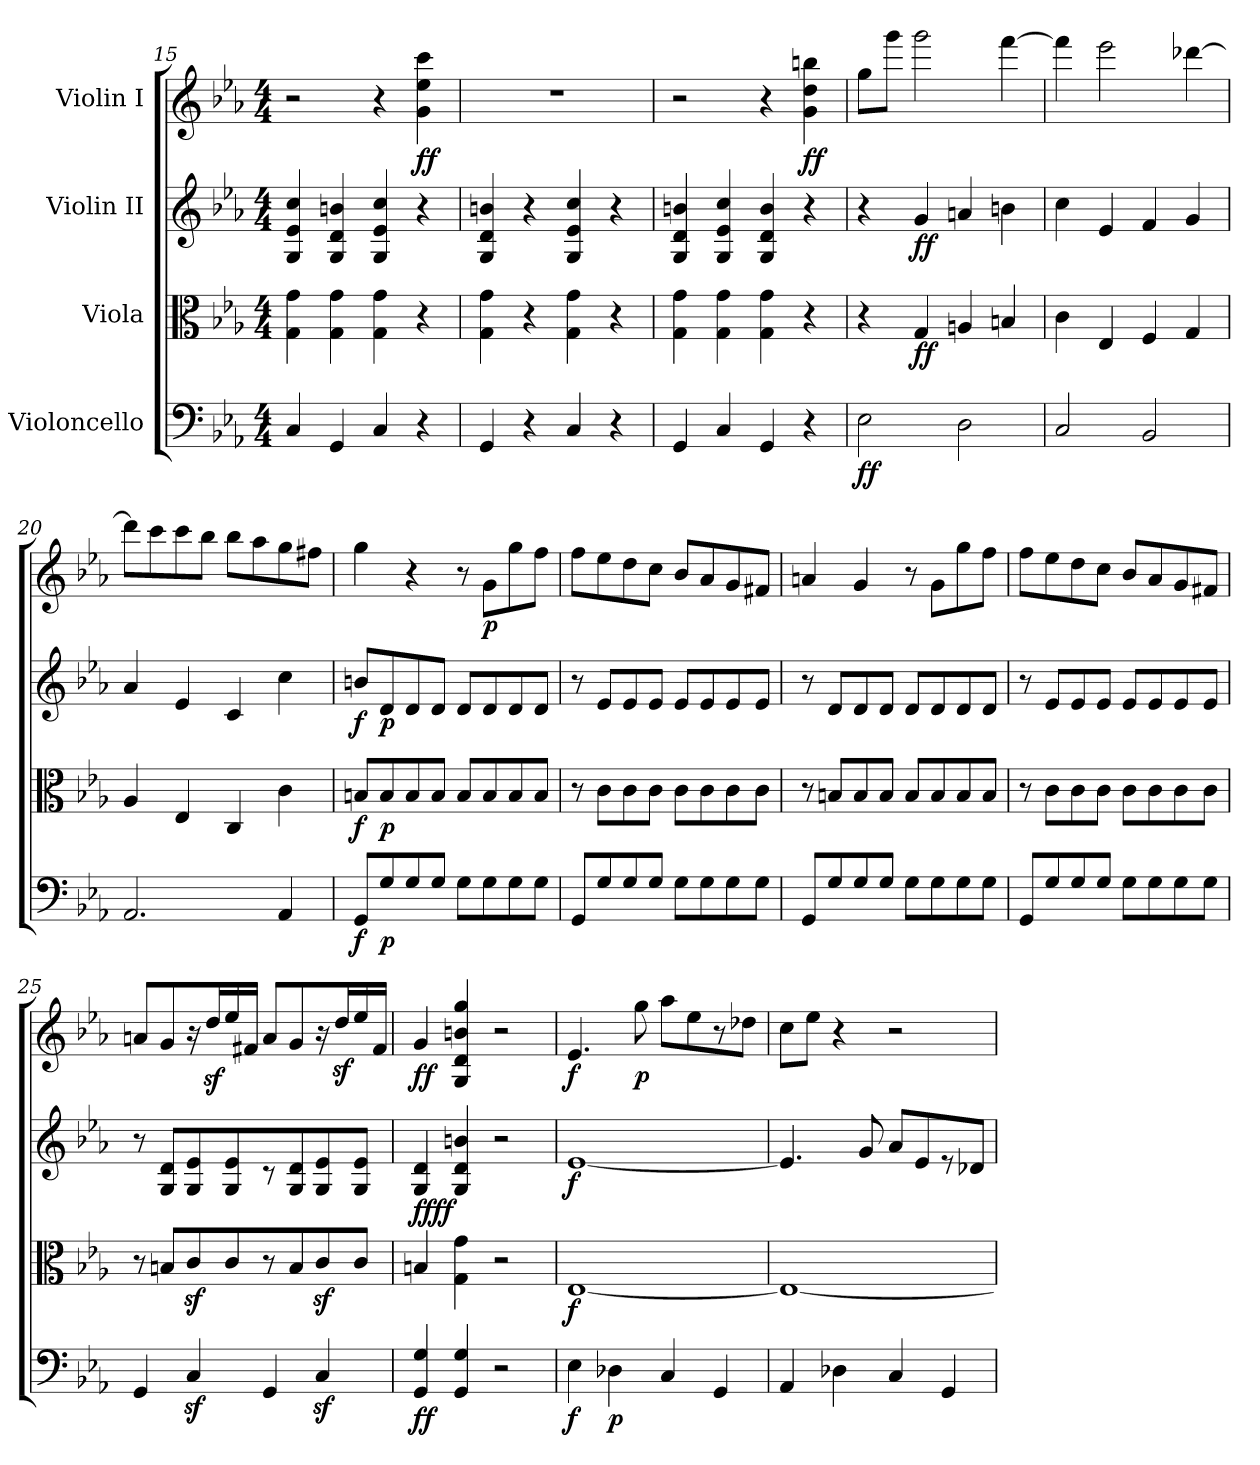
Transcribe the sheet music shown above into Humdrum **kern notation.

**kern	**dynam	**kern	**dynam	**kern	**dynam	**kern	**dynam
*part4	*part4	*part3	*part3	*part2	*part2	*part1	*part1
*staff4	*staff4	*staff3	*staff3	*staff2	*staff2	*staff1	*staff1
*I"Violoncello	*	*I"Viola	*	*I"Violin II	*	*I"Violin I	*
*clefF4	*	*clefC3	*	*clefG2	*	*clefG2	*
*k[b-e-a-]	*	*k[b-e-a-]	*	*k[b-e-a-]	*	*k[b-e-a-]	*
*M4/4	*	*M4/4	*	*M4/4	*	*M4/4	*
=15	=15	=15	=15	=15	=15	=15	=15
4C/	.	4G\ 4g\	.	4G/ 4e-/ 4cc/	.	2r	.
4GG/	.	4G\ 4g\	.	4G/ 4d/ 4bn/	.	.	.
4C/	.	4G\ 4g\	.	4G/ 4e-/ 4cc/	.	4r	.
!	!	!	!	!	!	!	!LO:DY:b
4r	.	4r	.	4r	.	4g\ 4ee-\ 4ccc\	ff
=16	=16	=16	=16	=16	=16	=16	=16
4GG/	.	4G\ 4g\	.	4G/ 4d/ 4bn/	.	1r	.
4r	.	4r	.	4r	.	.	.
4C/	.	4G\ 4g\	.	4G/ 4e-/ 4cc/	.	.	.
4r	.	4r	.	4r	.	.	.
!!LO:LB:g=z
=17	=17	=17	=17	=17	=17	=17	=17
4GG/	.	4G\ 4g\	.	4G/ 4d/ 4bn/	.	2r	.
4C/	.	4G\ 4g\	.	4G/ 4e-/ 4cc/	.	.	.
4GG/	.	4G\ 4g\	.	4G/ 4d/ 4b/	.	4r	.
!	!	!	!	!	!	!	!LO:DY:b
4r	.	4r	.	4r	.	4g\ 4dd\ 4bbn\	ff
=18	=18	=18	=18	=18	=18	=18	=18
!	!LO:DY:b	!	!	!	!	!	!
2E-\	ff	4r	.	4r	.	8gg\L	.
.	.	.	.	.	.	8ggg\J	.
!	!	!	!LO:DY:b	!	!LO:DY:b	!	!
.	.	4G/	ff	4g/	ff	2ggg\	.
2D\	.	4An/	.	4an/	.	.	.
.	.	4Bn/	.	4bn\	.	[4fff\	.
=19	=19	=19	=19	=19	=19	=19	=19
2C/	.	4c\	.	4cc\	.	4fff\]	.
.	.	4E-/	.	4e-/	.	2eee-\	.
2BB-/	.	4F/	.	4f/	.	.	.
.	.	4G/	.	4g/	.	[4ddd-X\	.
=20	=20	=20	=20	=20	=20	=20	=20
2.AA-/	.	4A-/	.	4a-/	.	8ddd-\L]	.
.	.	.	.	.	.	8ccc\	.
.	.	4E-/	.	4e-/	.	8ccc\	.
.	.	.	.	.	.	8bb-\J	.
.	.	4C/	.	4c/	.	8bb-\L	.
.	.	.	.	.	.	8aa-\	.
4AA-/	.	4c\	.	4cc\	.	8gg\	.
.	.	.	.	.	.	8ff#X\J	.
!!LO:PB:g=z
=21	=21	=21	=21	=21	=21	=21	=21
!	!LO:DY:b	!	!LO:DY:b	!	!LO:DY:b	!	!
8GG/L	f	8Bn/L	f	8bn/L	f	4gg\	.
!	!LO:DY:b	!	!LO:DY:b	!	!LO:DY:b	!	!
8G/	p	8B/	p	8d/	p	.	.
8G/	.	8B/	.	8d/	.	4r	.
8G/J	.	8B/J	.	8d/J	.	.	.
8G\L	.	8B/L	.	8d/L	.	8r	.
!	!	!	!	!	!	!	!LO:DY:b
8G\	.	8B/	.	8d/	.	8g\L	p
8G\	.	8B/	.	8d/	.	8gg\	.
8G\J	.	8B/J	.	8d/J	.	8ff\J	.
=22	=22	=22	=22	=22	=22	=22	=22
8GG/L	.	8r	.	8r	.	8ff\L	.
8G/	.	8c\L	.	8e-/L	.	8ee-\	.
8G/	.	8c\	.	8e-/	.	8dd\	.
8G/J	.	8c\J	.	8e-/J	.	8cc\J	.
8G\L	.	8c\L	.	8e-/L	.	8b-/L	.
8G\	.	8c\	.	8e-/	.	8a-/	.
8G\	.	8c\	.	8e-/	.	8g/	.
8G\J	.	8c\J	.	8e-/J	.	8f#X/J	.
=23	=23	=23	=23	=23	=23	=23	=23
8GG/L	.	8r	.	8r	.	4an/	.
8G/	.	8Bn/L	.	8d/L	.	.	.
8G/	.	8B/	.	8d/	.	4g/	.
8G/J	.	8B/J	.	8d/J	.	.	.
8G\L	.	8B/L	.	8d/L	.	8r	.
8G\	.	8B/	.	8d/	.	8g\L	.
8G\	.	8B/	.	8d/	.	8gg\	.
8G\J	.	8B/J	.	8d/J	.	8ff\J	.
!!LO:LB:g=z
=24	=24	=24	=24	=24	=24	=24	=24
8GG/L	.	8r	.	8r	.	8ff\L	.
8G/	.	8c\L	.	8e-/L	.	8ee-\	.
8G/	.	8c\	.	8e-/	.	8dd\	.
8G/J	.	8c\J	.	8e-/J	.	8cc\J	.
8G\L	.	8c\L	.	8e-/L	.	8b-/L	.
8G\	.	8c\	.	8e-/	.	8a-/	.
8G\	.	8c\	.	8e-/	.	8g/	.
8G\J	.	8c\J	.	8e-/J	.	8f#X/J	.
=25	=25	=25	=25	=25	=25	=25	=25
4GG/	.	8r	.	8r	.	8an/L	.
.	.	8Bn/L	.	8G/ 8d/L	.	8g/	.
4Cz</	.	8cz>/	.	8G/ 8e-/	.	16r	.
.	.	.	.	.	.	16ddz</L	.
.	.	8c/	.	8G/ 8e-/	.	16ee-/	.
.	.	.	.	.	.	16f#X/JJ	.
4GG/	.	8r	.	8r	.	8a/L	.
.	.	8B/	.	8G/ 8d/	.	8g/	.
4Cz</	.	8cz>/	.	8G/ 8e-/	.	16r	.
.	.	.	.	.	.	16ddz</L	.
.	.	8c/J	.	8G/ 8e-/J	.	16ee-/	.
.	.	.	.	.	.	16f#/JJ	.
=26	=26	=26	=26	=26	=26	=26	=26
!	!LO:DY:b	!	!LO:DY:b	!	!	!	!
!	!	!	!LO:DY:n=1:a	!	!	!	!LO:DY:b
4GG/ 4G/	ff	4Bn/	ff ff	4G/ 4d/	.	4g/	ff
4GG/ 4G/	.	4G\ 4g\	.	4G/ 4d/ 4bn/	.	4G/ 4d/ 4bn/ 4gg/	.
2r	.	2r	.	2r	.	2r	.
!!LO:PB:g=z
=27	=27	=27	=27	=27	=27	=27	=27
!	!LO:DY:b	!	!LO:DY:b	!	!LO:DY:b	!	!LO:DY:b
4E-\	f	[1E-	f	[1e-	f	4.e-/	f
!	!LO:DY:b	!	!	!	!	!	!
4D-X\	p	.	.	.	.	.	.
!	!	!	!	!	!	!	!LO:DY:b
.	.	.	.	.	.	8gg\	p
4C/	.	.	.	.	.	8aa-\L	.
.	.	.	.	.	.	8ee-\	.
4GG/	.	.	.	.	.	8r	.
.	.	.	.	.	.	8dd-X\J	.
!!LO:LB:g=z
=28	=28	=28	=28	=28	=28	=28	=28
4AA-/	.	1E-_	.	4.e-/]	.	8cc\L	.
.	.	.	.	.	.	8ee-\J	.
4D-X\	.	.	.	.	.	4r	.
.	.	.	.	8g/	.	.	.
4C/	.	.	.	8a-/L	.	2r	.
.	.	.	.	8e-/	.	.	.
4GG/	.	.	.	8r	.	.	.
.	.	.	.	8d-X/J	.	.	.
=	=	=	=	=	=	=	=
*-	*-	*-	*-	*-	*-	*-	*-
